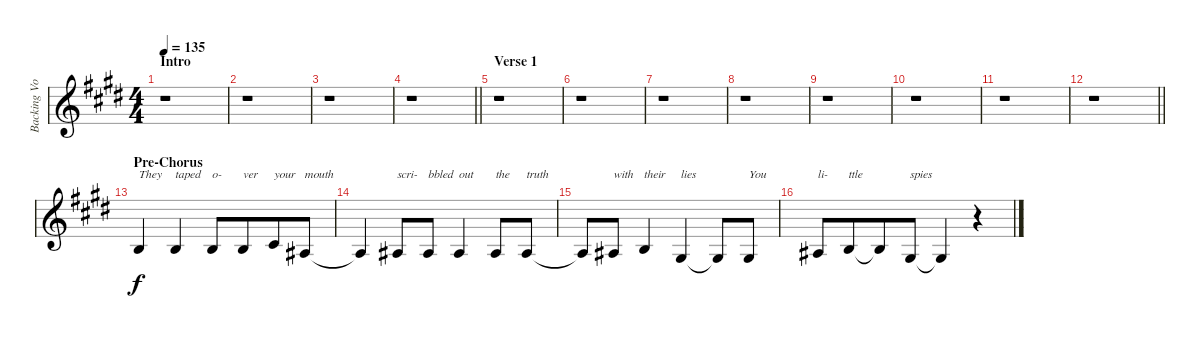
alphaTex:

\track ("Backing Vocals" "Backing Vo") {instrument tenorsax}
\staff {score}
\tuning (E4 B3 G3 D3 A2 E2) {hide}
\ts (4 4)
\section ("" "Intro")
\tempo 135
\clef g2
\ks c#minor
r.1{dy f instrument tenorsax} |
r.1 |
r.1 |
\barLineRight lightlight
r.1 |
\section ("" "Verse 1")
r.1 |
r.1 |
r.1 |
r.1 |
r.1 |
r.1 |
r.1 |
\barLineRight lightlight
r.1 |
\section ("" "Pre-Chorus")
0.2.4{txt "They" volume 11 beam Up} 0.2.4{txt "taped" beam Up} 0.2.8{txt "o-" beam Up} 0.2.8{txt "ver" beam Up beam merge} 2.2.8{txt "your" beam Up} 3.3.8{txt "mouth" beam Up} |
3.3{t}.4 3.3.8{txt "scri-"} 3.3.8{txt "bbled"} 3.3.4{txt "out"} 3.3.8{txt "the"} 3.3.8{txt "truth"} |
3.3{t}.8 3.3.8{txt "with"} 0.2.4{txt "their" beam Up} 1.3.4{txt "lies"} 1.3{t}.8 1.3.8{txt "You"} |
3.3.8{txt "li-"} 0.2.8{txt "ttle" beam merge} 0.2{t}.8 1.3.8{txt "spies"} 1.3{t}.4 r.4
